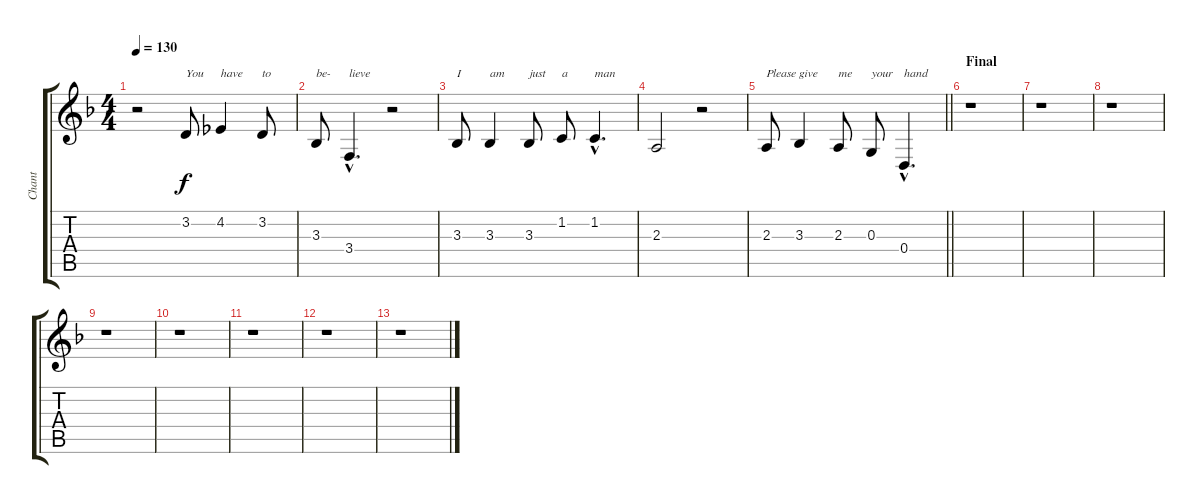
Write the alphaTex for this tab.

\track ("Chant" "Chant") {instrument voiceoohs}
\staff {score tabs}
\tuning (E4 B3 G3 D3 A2 E2) {hide}
\ts (4 4)
\tempo 130
\clef g2
\ks f
r.2{dy f} 3.2.8{txt "You"} 4.2.4{txt "have"} 3.2.8{txt "to"} |
3.3.8{txt "be-"} 3.4{hac}.4{d txt "lieve"} r.2 |
3.3.8{txt "I"} 3.3.4{txt "am"} 3.3.8{txt "just"} 1.2.8{txt "a"} 1.2{hac}.4{d txt "man"} |
2.3.2 r.2 |
\barLineRight lightlight
2.3.8{txt "Please"} 3.3.4{txt "give"} 2.3.8{txt "me"} 0.3.8{txt "your"} 0.4{hac}.4{d txt "hand"} |
\section ("" "Final")
r.1 |
r.1 |
r.1 |
r.1 |
r.1{volume 0} |
r.1 |
r.1 |
r.1
